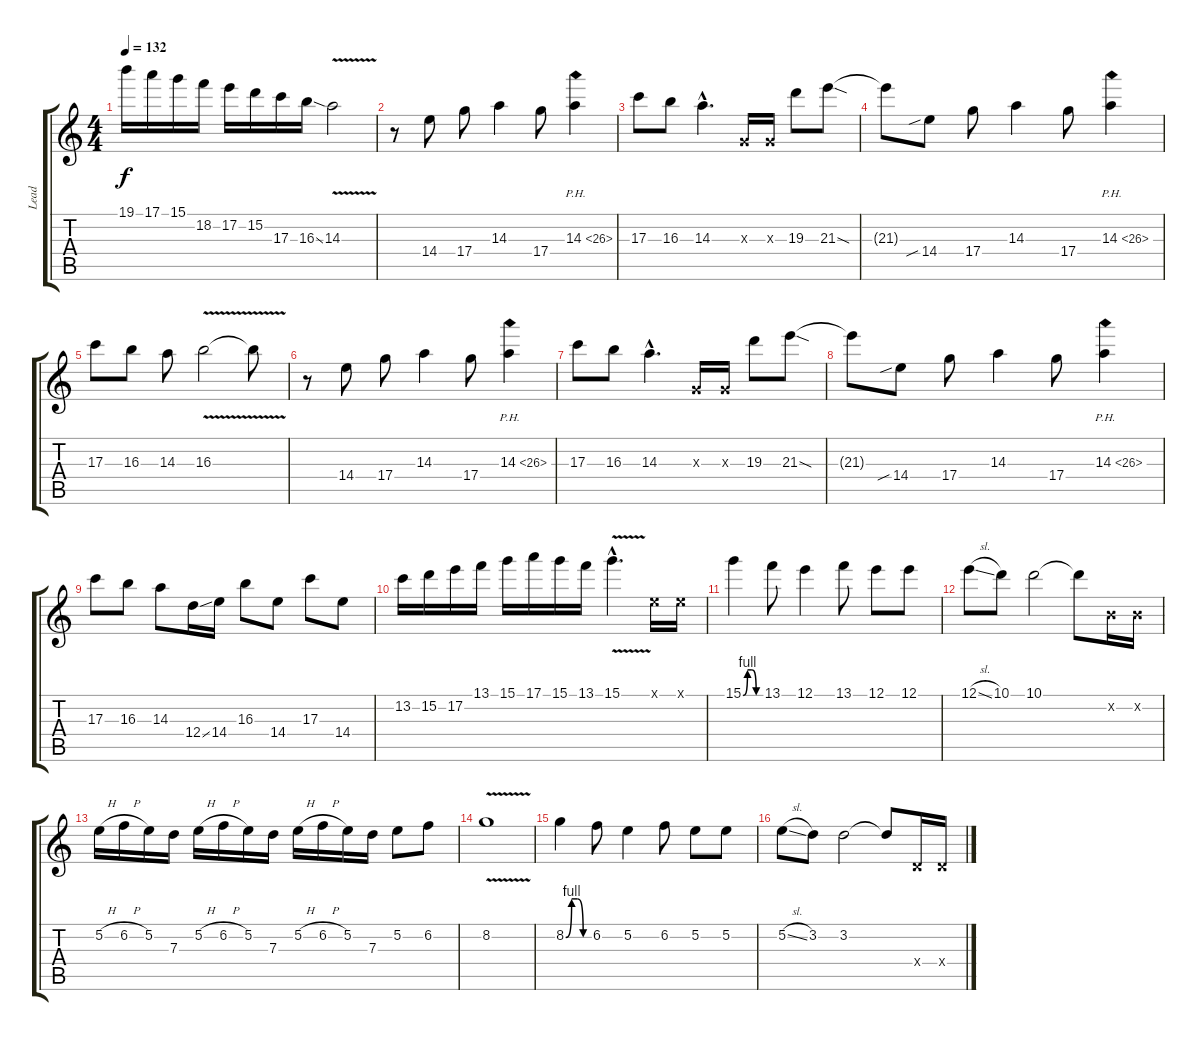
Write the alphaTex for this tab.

\track ("Lead" "Lead") {instrument overdrivenguitar}
\staff {score tabs}
\tuning (E4 B3 G3 D3 A2 E2) {hide}
\ts (4 4)
\tempo 132
\clef g2
\ks c
19.1.16{dy f} 17.1.16 15.1.16 18.2.16 17.2.16 15.2.16 17.3.16 16.3{ss}.16 14.3{v}.2 |
r.8 14.4.8 17.4.8 14.3.4 17.4.8 14.3{ph 12}.4 |
17.3.8 16.3.8 14.3{hac}.4{d} 0.3{x}.16 0.3{x}.16 19.3.8 21.3{sod}.8 |
21.3{t}.8 14.4{sib}.8 17.4.8 14.3.4 17.4.8 14.3{ph 12}.4 |
17.3.8 16.3.8 14.3.8 16.3{v}.2 16.3{t}.8 |
r.8 14.4.8 17.4.8 14.3.4 17.4.8 14.3{ph 12}.4 |
17.3.8 16.3.8 14.3{hac}.4{d} 0.3{x}.16 0.3{x}.16 19.3.8 21.3{sod}.8 |
21.3{t}.8 14.4{sib}.8 17.4.8 14.3.4 17.4.8 14.3{ph 12}.4 |
17.3.8 16.3.8 14.3.8 12.4{ss}.16 14.4.16 16.3.8 14.4.8 17.3.8 14.4.8 |
13.2.16 15.2.16 17.2.16 13.1.16 15.1.16 17.1.16 15.1.16 13.1.16 15.1{v hac}.4{d} 0.1{x}.16 0.1{x}.16 |
15.1{be (custom 0 0 15 4 30 4 45 0 60 0)}.4 13.1.8 12.1.4 13.1.8 12.1.8 12.1.8 |
12.1{sl}.8 10.1.8 10.1.2 10.1{t}.8 0.2{x}.16 0.2{x}.16 |
5.2{h}.16 6.2{h}.16 5.2.16 7.3.16 5.2{h}.16 6.2{h}.16 5.2.16 7.3.16 5.2{h}.16 6.2{h}.16 5.2.16 7.3.16 5.2.8 6.2.8 |
8.2{v}.1 |
8.2{be (custom 0 0 15 4 30 4 45 0 60 0)}.4 6.2.8 5.2.4 6.2.8 5.2.8 5.2.8 |
5.2{sl}.8 3.2.8 3.2.2 3.2{t}.8 0.4{x}.16 0.4{x}.16
